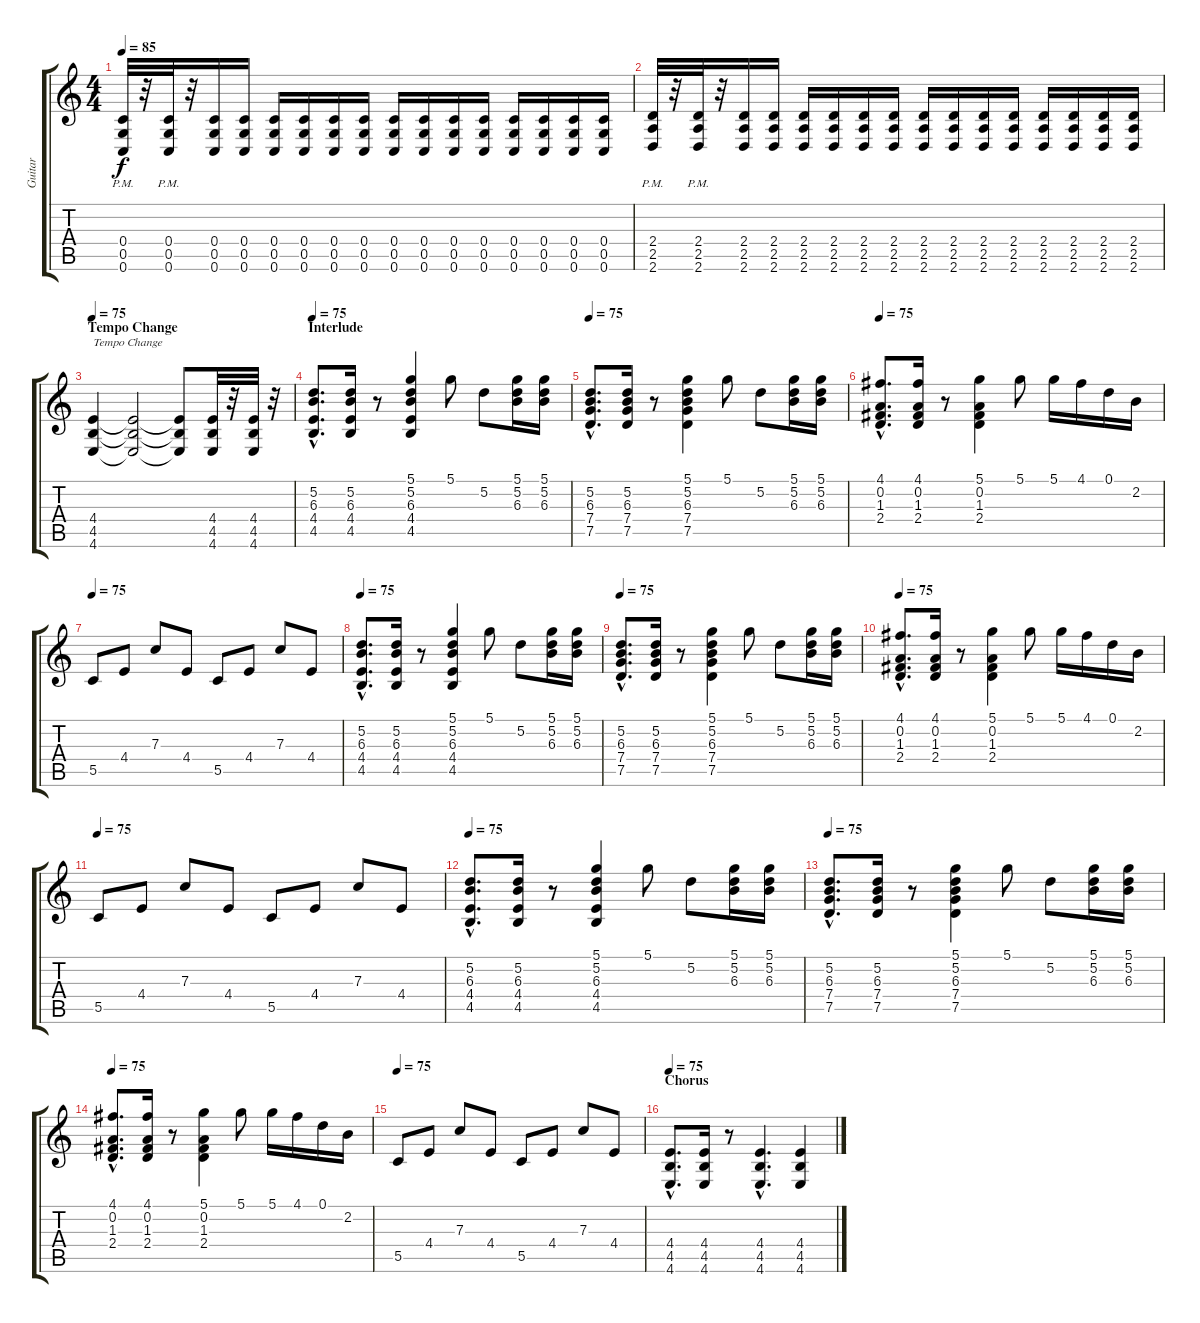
\track ("Guitar" "Guitar") {instrument distortionguitar}
\staff {score tabs}
\tuning (D4 A3 F3 C3 G2 C2) {hide}
\ts (4 4)
\tempo 85
\clef g2
\ks c
(0.4{pm} 0.5 0.6).32{dy f} r.32 (0.4{pm} 0.5 0.6).32 r.32 (0.4 0.5 0.6).16 (0.4 0.5 0.6).16 (0.4 0.5 0.6).16 (0.4 0.5 0.6).16 (0.4 0.5 0.6).16 (0.4 0.5 0.6).16 (0.4 0.5 0.6).16 (0.4 0.5 0.6).16 (0.4 0.5 0.6).16 (0.4 0.5 0.6).16 (0.4 0.5 0.6).16 (0.4 0.5 0.6).16 (0.4 0.5 0.6).16 (0.4 0.5 0.6).16 |
(2.4{pm} 2.5 2.6).32 r.32 (2.4{pm} 2.5 2.6).32 r.32 (2.4 2.5 2.6).16 (2.4 2.5 2.6).16 (2.4 2.5 2.6).16 (2.4 2.5 2.6).16 (2.4 2.5 2.6).16 (2.4 2.5 2.6).16 (2.4 2.5 2.6).16 (2.4 2.5 2.6).16 (2.4 2.5 2.6).16 (2.4 2.5 2.6).16 (2.4 2.5 2.6).16 (2.4 2.5 2.6).16 (2.4 2.5 2.6).16 (2.4 2.5 2.6).16 |
\section ("" "Tempo Change")
\tempo 75
(4.4 4.5 4.6).4{txt "Tempo Change"} (4.4{t} 4.5{t} 4.6{t}).2 (4.4{t} 4.5{t} 4.6{t}).8 (4.4 4.5 4.6).32 r.32 (4.4 4.5 4.6).32 r.32 |
\section ("" "Interlude")
\tempo 75
(5.2{hac} 6.3{hac} 4.4{hac} 4.5{hac}).8{d instrument acousticguitarsteel} (5.2 6.3 4.4 4.5).16 r.8 (5.1 5.2 6.3 4.4 4.5).4 5.1.8 5.2.8 (5.1 5.2 6.3).16 (5.1 5.2 6.3).16 |
\tempo 75
(5.2{hac} 6.3{hac} 7.4{hac} 7.5{hac}).8{d instrument acousticguitarsteel} (5.2 6.3 7.4 7.5).16 r.8 (5.1 5.2 6.3 7.4 7.5).4 5.1.8 5.2.8 (5.1 5.2 6.3).16 (5.1 5.2 6.3).16 |
\tempo 75
(4.1{hac} 0.2{hac} 1.3{hac} 2.4{hac}).8{d instrument acousticguitarsteel} (4.1 0.2 1.3 2.4).16 r.8 (5.1 0.2 1.3 2.4).4 5.1.8 5.1.16 4.1.16 0.1.16 2.2.16 |
\tempo 75
5.5.8{instrument acousticguitarsteel} 4.4.8 7.3.8 4.4.8 5.5.8 4.4.8 7.3.8 4.4.8 |
\section ("" "")
\tempo 75
(5.2{hac} 6.3{hac} 4.4{hac} 4.5{hac}).8{d instrument acousticguitarsteel} (5.2 6.3 4.4 4.5).16 r.8 (5.1 5.2 6.3 4.4 4.5).4 5.1.8 5.2.8 (5.1 5.2 6.3).16 (5.1 5.2 6.3).16 |
\tempo 75
(5.2{hac} 6.3{hac} 7.4{hac} 7.5{hac}).8{d instrument acousticguitarsteel} (5.2 6.3 7.4 7.5).16 r.8 (5.1 5.2 6.3 7.4 7.5).4 5.1.8 5.2.8 (5.1 5.2 6.3).16 (5.1 5.2 6.3).16 |
\tempo 75
(4.1{hac} 0.2{hac} 1.3{hac} 2.4{hac}).8{d instrument acousticguitarsteel} (4.1 0.2 1.3 2.4).16 r.8 (5.1 0.2 1.3 2.4).4 5.1.8 5.1.16 4.1.16 0.1.16 2.2.16 |
\tempo 75
5.5.8{instrument acousticguitarsteel} 4.4.8 7.3.8 4.4.8 5.5.8 4.4.8 7.3.8 4.4.8 |
\tempo 75
(5.2{hac} 6.3{hac} 4.4{hac} 4.5{hac}).8{d instrument acousticguitarsteel} (5.2 6.3 4.4 4.5).16 r.8 (5.1 5.2 6.3 4.4 4.5).4 5.1.8 5.2.8 (5.1 5.2 6.3).16 (5.1 5.2 6.3).16 |
\tempo 75
(5.2{hac} 6.3{hac} 7.4{hac} 7.5{hac}).8{d instrument acousticguitarsteel} (5.2 6.3 7.4 7.5).16 r.8 (5.1 5.2 6.3 7.4 7.5).4 5.1.8 5.2.8 (5.1 5.2 6.3).16 (5.1 5.2 6.3).16 |
\tempo 75
(4.1{hac} 0.2{hac} 1.3{hac} 2.4{hac}).8{d instrument acousticguitarsteel} (4.1 0.2 1.3 2.4).16 r.8 (5.1 0.2 1.3 2.4).4 5.1.8 5.1.16 4.1.16 0.1.16 2.2.16 |
\tempo 75
5.5.8{instrument acousticguitarsteel} 4.4.8 7.3.8 4.4.8 5.5.8 4.4.8 7.3.8 4.4.8 |
\section ("" "Chorus")
\tempo 75
(4.4{hac} 4.5{hac} 4.6{hac}).8{d instrument distortionguitar} (4.4 4.5 4.6).16 r.8 (4.4{hac} 4.5{hac} 4.6{hac}).4{d} (4.4 4.5 4.6).4
